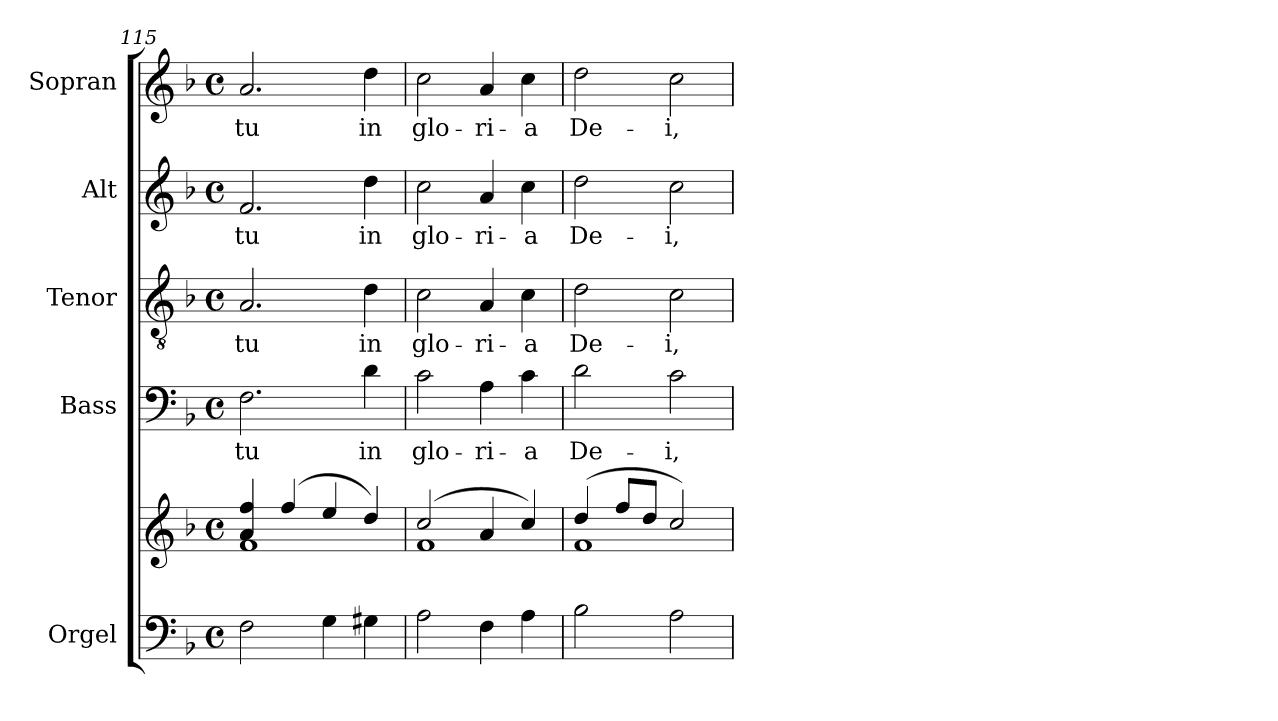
**kern	**kern	**kern	**text	**kern	**text	**kern	**text	**kern	**text
*part5	*part5	*part4	*part4	*part3	*part3	*part2	*part2	*part1	*part1
*staff6	*staff5	*staff4	*staff4	*staff3	*staff3	*staff2	*staff2	*staff1	*staff1
*I"Orgel	*	*I"Bass	*	*I"Tenor	*	*I"Alt	*	*I"Sopran	*
*I'Org.	*	*I'B.	*	*I'T.	*	*I'A.	*	*I'S.	*
*clefF4	*clefG2	*clefF4	*	*clefGv2	*	*clefG2	*	*clefG2	*
*k[b-]	*k[b-]	*k[b-]	*	*k[b-]	*	*k[b-]	*	*k[b-]	*
*F:	*F:	*F:	*	*F:	*	*F:	*	*F:	*
*M4/4	*M4/4	*M4/4	*	*M4/4	*	*M4/4	*	*M4/4	*
*met(c)	*met(c)	*met(c)	*	*met(c)	*	*met(c)	*	*met(c)	*
=115	=115	=115	=115	=115	=115	=115	=115	=115	=115
*	*^	*	*	*	*	*	*	*	*
!	!	!	!	!LO:LY:b	!	!LO:LY:b	!	!LO:LY:b	!	!LO:LY:b
2F\	4a/ 4ff/	1f	2.F\	-tu	2.A/	-tu	2.f/	-tu	2.a/	-tu
.	(4ff/	.	.	.	.	.	.	.	.	.
4G\	4ee/	.	.	.	.	.	.	.	.	.
!	!	!	!	!LO:LY:b	!	!LO:LY:b	!	!LO:LY:b	!	!LO:LY:b
4G#X\	4dd/)	.	4d\	in	4d\	in	4dd\	in	4dd\	in
!!LO:PB:g=z
=116	=116	=116	=116	=116	=116	=116	=116	=116	=116	=116
!	!	!	!	!LO:LY:b	!	!LO:LY:b	!	!LO:LY:b	!	!LO:LY:b
2A\	(2cc/	1f	2c\	glo-	2c\	glo-	2cc\	glo-	2cc\	glo-
!	!	!	!	!LO:LY:b	!	!LO:LY:b	!	!LO:LY:b	!	!LO:LY:b
4F\	4a/	.	4A\	-ri-	4A/	-ri-	4a/	-ri-	4a/	-ri-
!	!	!	!	!LO:LY:b	!	!LO:LY:b	!	!LO:LY:b	!	!LO:LY:b
4A\	4cc/)	.	4c\	-a	4c\	-a	4cc\	-a	4cc\	-a
=117	=117	=117	=117	=117	=117	=117	=117	=117	=117	=117
!	!	!	!	!LO:LY:b	!	!LO:LY:b	!	!LO:LY:b	!	!LO:LY:b
2B-\	(>4dd/	1f	2d\	De-	2d\	De-	2dd\	De-	2dd\	De-
.	8ff/L	.	.	.	.	.	.	.	.	.
.	8dd/J	.	.	.	.	.	.	.	.	.
!	!	!	!	!LO:LY:b	!	!LO:LY:b	!	!LO:LY:b	!	!LO:LY:b
2A\	2cc/)	.	2c\	-i,	2c\	-i,	2cc\	-i,	2cc\	-i,
*	*v	*v	*	*	*	*	*	*	*	*
=	=	=	=	=	=	=	=	=	=
*-	*-	*-	*-	*-	*-	*-	*-	*-	*-
